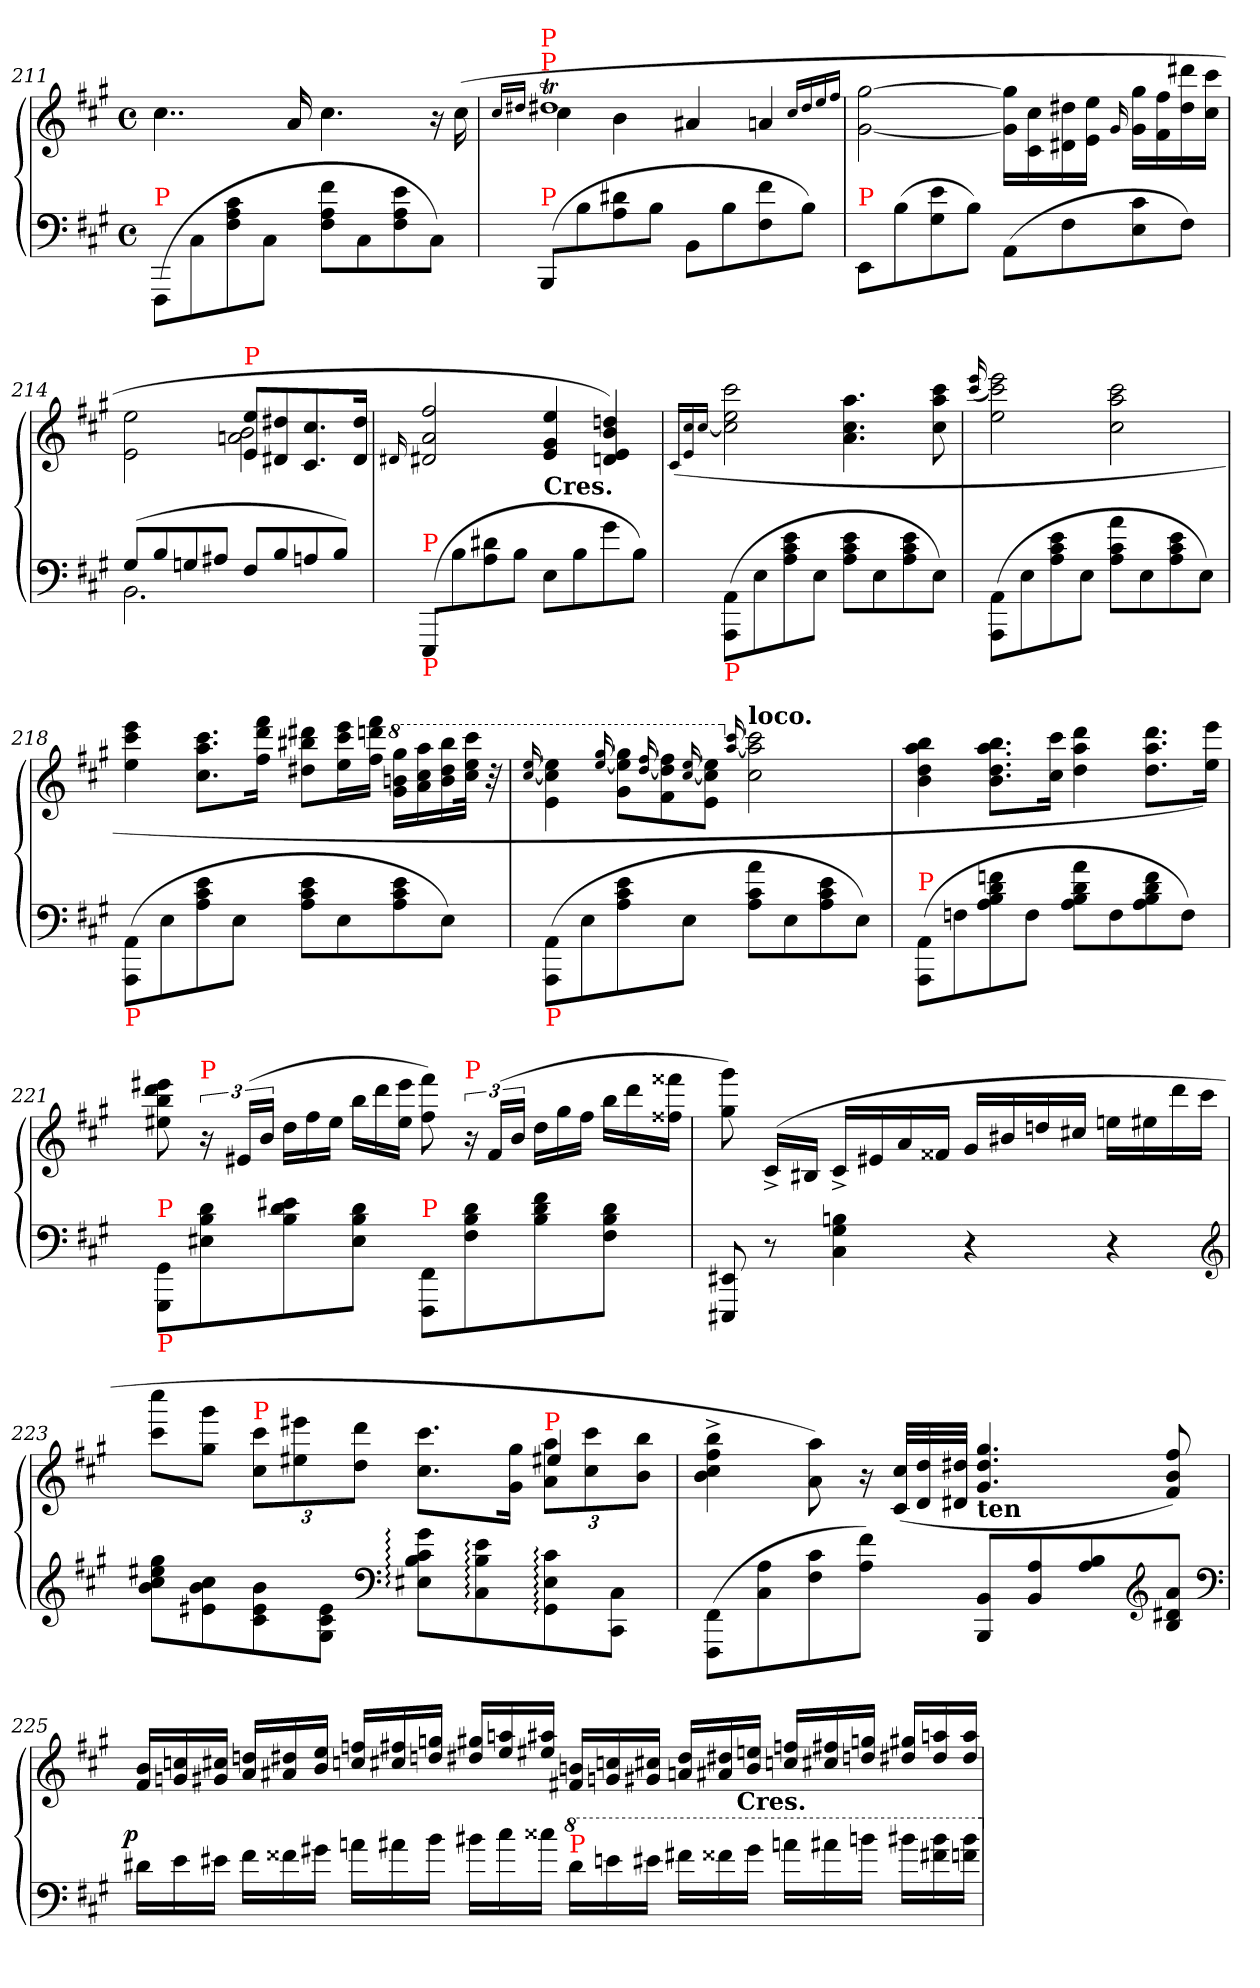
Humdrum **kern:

**kern	**kern	**dynam
*part1	*part1	*part1
*staff2	*staff1	*staff1/2
*clefF4	*clefG2	*
*k[f#c#g#]	*k[f#c#g#]	*
*M4/4	*M4/4	*
*met(c)	*met(c)	*
=211	=211	=211
!LO:TX:a:color=red:t=P	!	!
(>8FFF#/L	4..cc#	.
8C#\	.	.
8c#\ 8A\ 8F#\	.	.
8C#\J	.	.
.	16a	.
8f# 8A 8F#L	4.cc#	.
8C#	.	.
8e 8A 8F#	.	.
8C#J)	16r	.
.	(>16cc#	.
=212	=212	=212
.	16qqcc#/LL	.
.	16qqdd#XJJ	.
*	*^	*
!	!LO:TX:a:color=red:t=P	!	!
!	!LO:TX:a:color=red:t=P	!	!
!LO:TX:a:color=red:t=P	!	!	!
(>8BBB/L	1dd#Xt	4cc#	.
8B\	.	.	.
8d#X\ 8A\	.	4b	.
8B\J	.	.	.
8BBL	.	4a#X/	.
8B	.	.	.
8f# 8F#	.	4an/	.
8BJ)	.	.	.
*	*v	*v	*
.	16qqcc#TTT/LL	.
.	16qqdd#	.
.	16qqee	.
.	16qqff#JJ	.
=213	=213	=213
!LO:TX:a:color=red:t=P	!	!
8EE/L	[2gg# [2g#	.
(>8B\	.	.
8e\ 8G#\	.	.
8B\J)	.	.
(>8AAL	16gg#]\ 16g#]\LL	.
.	16cc#\ 16c#\	.
8F#	16dd#X\ 16d#X\	.
.	16ee\ 16e\JJ	.
.	16qqg#/	.
8c# 8E	16gg#\ 16g#\LL	.
.	16ff#\ 16f#\	.
8F#J)	16ddd#X\ 16dd#\	.
.	16ccc#\ 16cc#\JJ	.
=214	=214	=214
*^	*^	*
(>8G#L	2.BB	2ee\ 2e\	2ryy	.
8B	.	.	.	.
8Gn	.	.	.	.
8A#XJ	.	.	.	.
!	!	!LO:TX:a:color=red:t=P	!	!
8F#L	.	8ee 8eL	2b 2an	.
8B	.	8dd#X 8d#X	.	.
8An	4ryy	8.cc# 8.c#	.	.
8BJ)	.	.	.	.
.	.	16dd# 16d#Jk	.	.
*v	*v	*	*	*
*	*v	*v	*
=215	=215	=215
.	16qqd#X/	.
!LO:TX:b:color=red:t=P	!	!
!LO:TX:a:color=red:t=P	!	!
(>8EEE/L	2ff# 2a 2d#	.
8B\	.	.
8d#X\ 8A\	.	.
8B\J	.	.
!	!LO:TX:b:B:t=Cres.	!
8EL	4ee 4g# 4e	.
8B	.	.
8g#	4ddn 4b 4e 4dn)	.
8BJ)	.	.
=216	=216	=216
.	(>16qqc#/LL	.
.	16qqcc# 16qqe	.
.	[16qqcc#JJ	.
!LO:TX:b:color=red:t=P	!	!
(>8AA\ 8AAA\L	2ccc# 2ee 2cc#]	.
8E	.	.
8e 8c# 8A	.	.
8EJ	.	.
8e 8c# 8AL	4.aa 4.cc# 4.a	.
8E	.	.
8e 8c# 8A	.	.
8EJ)	8ccc# 8aa 8cc#	.
=217	=217	=217
.	(<16qqeee/ 16qqccc#/	.
(>8AA\ 8AAA\L	2eee 2ccc# 2ee)	.
8E	.	.
8e 8c# 8A	.	.
8EJ	.	.
8a 8c# 8AL	2ccc# 2aa 2cc#	.
8E	.	.
8e 8c# 8A	.	.
8EJ)	.	.
=218	=218	=218
!LO:TX:b:color=red:t=P	!	!
(>8AA\ 8AAA\L	4eee\ 4ccc#\ 4ee\	.
8E	.	.
8e 8c# 8A	8.ccc# 8.aa 8.cc#L	.
8EJ	.	.
.	16fff# 16ddd 16ff#Jk	.
8e 8c# 8AL	8ddd#X 8bb#X 8dd#XL	.
8E	16eee 16ccc# 16eeL	.
.	16fff# 16dddn 16ff#JJ	.
*	*8va	*
8e 8c# 8A	16ggg# 16bbn 16gg#LL	.
.	16aaa 16ccc# 16aa	.
8EJ)	16bbb# 16ddd# 16bb	.
.	32cccc# 32eee 32ccc#JJk	.
.	32r	.
=219	=219	=219
.	[16qqeee/ [16qqccc#/	.
!LO:TX:b:color=red:t=P	!	!
(>8AA\ 8AAA\L	4eee]\ 4ccc#]\ 4ee\	.
8E	.	.
.	[16qqggg#/ [16qqeee/	.
*	*Xtuplet	*
8e 8c# 8A	12ggg#] 12eee] 12gg#L	.
.	[16qqfff#/ [16qqddd/	.
.	12fff#] 12ddd] 12ff#	.
8EJ	.	.
.	[16qqeee/ [16qqccc#/	.
.	12eee] 12ccc#] 12eeJ	.
*	*X8va	*
.	[16qqccc#/ [16qqaa/	.
!	!LO:TX:a:B:t=loco.	!
8a 8c# 8AL	2ccc#] 2aa] 2cc#	.
8E	.	.
8e 8c# 8A	.	.
8EJ)	.	.
=220	=220	=220
!LO:TX:a:color=red:t=P	!	!
(>8AA/ 8AAA/L	4bb 4aa 4dd 4b	.
8Fn\	.	.
8fn\ 8d\ 8B\ 8A\	8.bb 8.aa 8.dd 8.bL	.
8F\J	.	.
.	16ccc# 16cc#Jk	.
8a 8d 8B 8AL	4ddd 4aa 4dd	.
8F	.	.
8f 8d 8B 8A	8.ddd 8.aa 8.ddL	.
8FJ)	.	.
.	16eee 16eeJk)	.
=221	=221	=221
!LO:TX:b:color=red:t=P	!	!
!LO:TX:a:color=red:t=P	!	!
8GG#/ 8GGG#/L	8eee#X 8ddd 8bb 8ee#X	.
*	*tuplet	*
!	!LO:TX:a:color=red:t=P	!
8d\ 8B\ 8E#X\	24r	.
.	(>24e#XLL	.
.	24bJJ	.
*	*Xtuplet	*
8e#X\ 8d\ 8B\	24ddLL	.
.	24ff#	.
.	24ee#JJ	.
8d\ 8B\ 8E#\J	24bbLL	.
.	24ddd	.
.	24eee# 24ee#JJ	.
!LO:TX:a:color=red:t=P	!	!
8FF#/ 8FFF#/L	8fff# 8ff#)	.
*	*tuplet	*
!	!LO:TX:a:color=red:t=P	!
8d\ 8B\ 8F#\	24r	.
.	(>24f#LL	.
.	24bJJ	.
*	*Xtuplet	*
8f#\ 8d\ 8B\	24ddLL	.
.	24gg#	.
.	24ff#JJ	.
8d\ 8B\ 8F#\J	24bbLL	.
.	24ddd	.
.	24fff##X 24ff##XJJ	.
=222	=222	=222
8EE#X 8EEE#X	8ggg# 8gg#)	.
8r	(>16c#^<LL	.
.	16B#XJJ	.
4Bn 4G# 4C#	16c#^</LL	.
.	16e#X	.
.	16a	.
.	16f##XJJ	.
4r	16g#/LL	.
.	16b#X	.
.	16ddn	.
.	16cc#XJJ	.
4r	16eenLL	.
.	16ee#X	.
.	16ddd	.
.	16ccc#JJ	.
*clefG2	*	*
=223	=223	=223
*	*^	*
8gg#\ 8ee#X\ 8cc#\ 8b\L	8cccc# 8ccc#L	4ryy	.
8cc# 8b 8e#X	8ggg# 8gg#J	.	.
*	*tuplet	*	*
*	*Xbrackettup	*	*
!	!LO:TX:a:color=red:t=P	!	!
8b 8e# 8c#	12ccc# 12cc#L	4ryy	.
.	12eee#X 12ee#X	.	.
8e# 8c# 8G#J	.	.	.
.	12ddd 12ddJ	.	.
*clefF4	*	*	*
8g#: 8c#: 8B: 8E#X:L	8.ccc# 8.cc#L	4ryy	.
8e#: 8B: 8C#:	.	.	.
.	16gg# 16g#Jk	.	.
!	!LO:TX:a:color=red:t=P	!	!
8c#: 8E#: 8GG#:	12aa\ 12a\L	4ee#X/	.
.	12ccc# 12cc#	.	.
8C# 8CC#J	.	.	.
.	12bb 12bJ	.	.
*	*v	*v	*
=224	=224	=224
(>8FF#\ 8FFF#\L	4bb^< 4ff#^< 4cc#^< 4b^<	.
8A\ 8C#\	.	.
8c#\ 8F#\	8aa 8a)	.
8f#\ 8A\J)	16r	.
*	*Xtuplet	*
.	(<48cc# 48c#LLL	.
.	48dd 48d	.
.	48dd#X 48d#XJJJ	.
!	!LO:TX:b:B:t=ten	!
8BB 8BBBL	4.gg#/ 4.dd#/ 4.g#/	.
8A 8BB	.	.
8B 8A	.	.
*clefG2	*	*
8a 8d#X 8BJ	8ff#/ 8b/ 8f#/)	.
*clefF4	*	*
=225	=225	=225
*Xtuplet	*	*
!	!	!LO:DY:rj
24d#XLL	24b 24f#LL	p
24e\	24ccn/ 24gn/	.
24e#XJJ	24cc#X 24g#XJJ	.
24f#\LL	24ddn/ 24a/LL	.
24f##X	24dd#X 24a#X	.
24g#XJJ	24ee 24bJJ	.
24an\LL	24ffn/ 24ccn/LL	.
24a#X	24ff#X 24cc#X	.
24b\JJ	24ggn/ 24ddn/JJ	.
24b#XLL	24gg#X 24dd#XLL	.
24cc#\	24aan/ 24ee/	.
24cc##XJJ	24aa#X 24ee#XJJ	.
*8va	*	*
!LO:TX:a:color=red:t=P	!	!
24dd#\LL	24bn/ 24f#X/LL	.
24een\	24ccn/ 24gn/	.
24ee#X\JJ	24cc#X/ 24g#X/JJ	.
24ff#LL	24dd# 24anjiLL	.
24ff##X	24dd#X 24a#X	.
!	!LO:TX:b:B:t=Cres.	!
24gg#\JJ	24eenji/ 24b/JJ	.
24aan\LL	24ffn/ 24ccn/LL	.
24aa#X	24ff#X 24cc#X	.
24bbJJ	24ggn 24ddnJJ	.
24bb#XLL	24gg#X 24dd#XLL	.
24bb#\ 24ff#X\	24aan/ 24dd#/	.
24bb#\ 24ffn\JJ	24aa/ 24dd#/JJ	.
*X8va	*	*
=	=	=
*-	*-	*-
